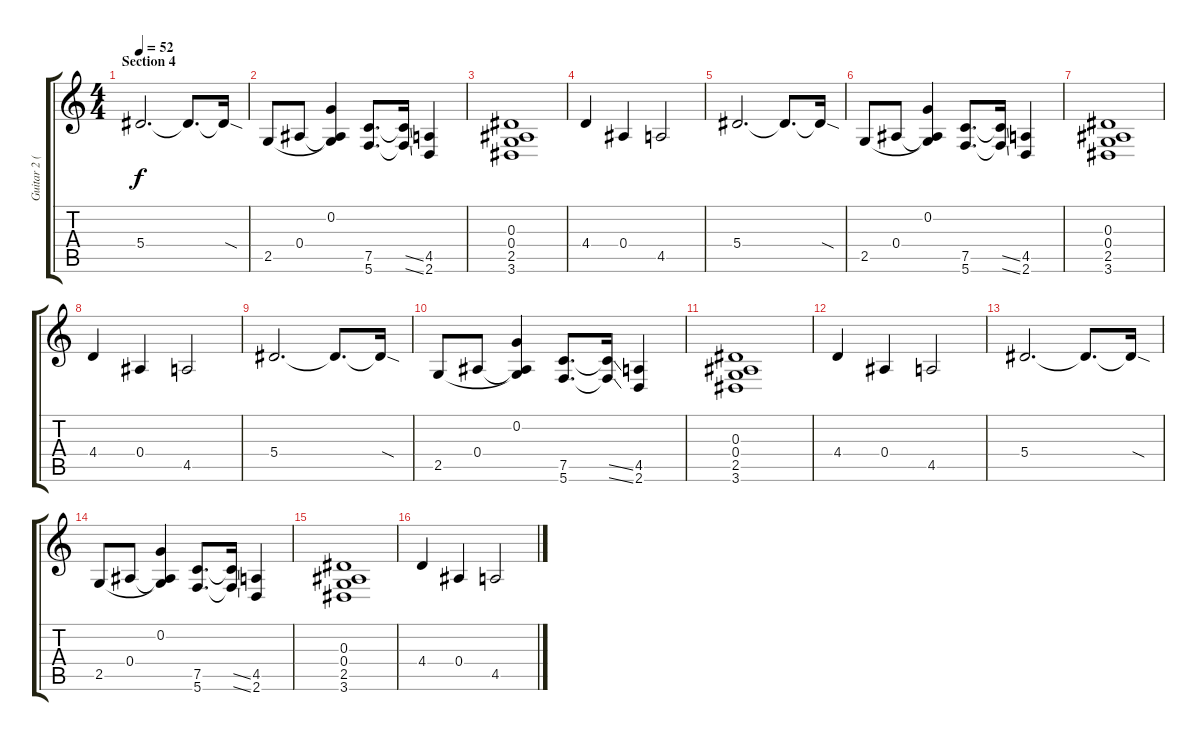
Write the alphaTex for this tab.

\track ("Guitar 2 (Distortion)" "Guitar 2 (") {instrument distortionguitar}
\staff {score tabs}
\tuning (C4 G3 Eb3 Bb2 F2 C2) {hide}
\ts (4 4)
\section ("" "Section 4")
\tempo 52
\clef g2
\ks c
5.4.2{d dy f} 5.4{t}.8{d} 5.4{sod t}.16 |
2.5.8 0.4.8 (0.2 0.4{t} 2.5{t}).4 (7.5 5.6).8{d} (7.5{ss t} 5.6{ss t}).16 (4.5 2.6).4 |
(0.3 0.4 2.5 3.6).1 |
4.4.4 0.4.4 4.5.2 |
5.4.2{d} 5.4{t}.8{d} 5.4{sod t}.16 |
2.5.8 0.4.8 (0.2 0.4{t} 2.5{t}).4 (7.5 5.6).8{d} (7.5{ss t} 5.6{ss t}).16 (4.5 2.6).4 |
(0.3 0.4 2.5 3.6).1 |
4.4.4 0.4.4 4.5.2 |
5.4.2{d} 5.4{t}.8{d} 5.4{sod t}.16 |
2.5.8 0.4.8 (0.2 0.4{t} 2.5{t}).4 (7.5 5.6).8{d} (7.5{ss t} 5.6{ss t}).16 (4.5 2.6).4 |
(0.3 0.4 2.5 3.6).1 |
4.4.4 0.4.4 4.5.2 |
5.4.2{d} 5.4{t}.8{d} 5.4{sod t}.16 |
2.5.8 0.4.8 (0.2 0.4{t} 2.5{t}).4 (7.5 5.6).8{d} (7.5{ss t} 5.6{ss t}).16 (4.5 2.6).4 |
(0.3 0.4 2.5 3.6).1 |
4.4.4 0.4.4 4.5.2
